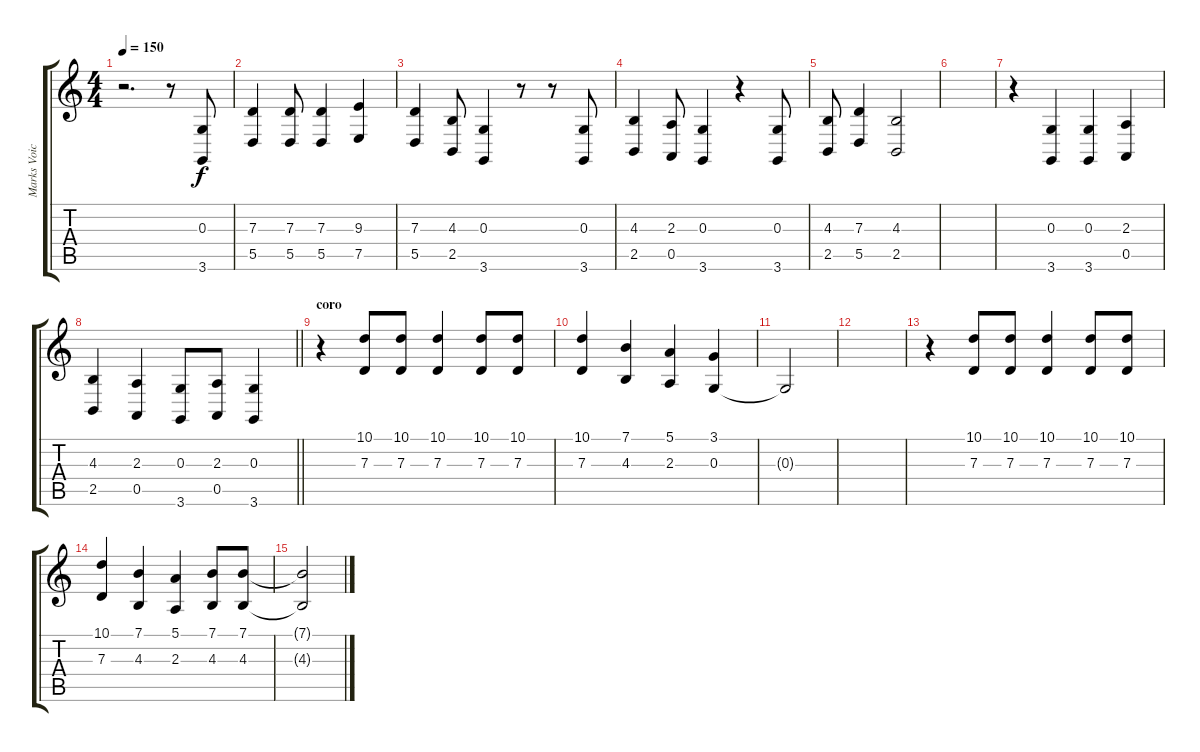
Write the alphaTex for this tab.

\track ("Marks Voice" "Marks Voic") {instrument tenorsax}
\staff {score tabs}
\tuning (E4 B3 G3 D3 A2 E2) {hide}
\ts (4 4)
\tempo 150
\clef g2
\ks c
r.2{d dy f} r.8 (0.3 3.6).8 |
(7.3 5.5).4 (7.3 5.5).8 (7.3 5.5).4 (9.3 7.5).4 |
(7.3 5.5).4 (4.3 2.5).8 (0.3 3.6).4 r.8 r.8 (0.3 3.6).8 |
(4.3 2.5).4 (2.3 0.5).8 (0.3 3.6).4 r.4 (0.3 3.6).8 |
(4.3 2.5).8 (7.3 5.5).4 (4.3 2.5).2 |
|
r.4 (0.3 3.6).4 (0.3 3.6).4 (2.3 0.5).4 |
\barLineRight lightlight
(4.3 2.5).4 (2.3 0.5).4 (0.3 3.6).8 (2.3 0.5).8 (0.3 3.6).4 |
\section ("" "coro")
r.4 (10.1 7.3).8 (10.1 7.3).8 (10.1 7.3).4 (10.1 7.3).8 (10.1 7.3).8 |
(10.1 7.3).4 (7.1 4.3).4 (5.1 2.3).4 (3.1 0.3).4 |
0.3{t}.2 |
|
r.4 (10.1 7.3).8 (10.1 7.3).8 (10.1 7.3).4 (10.1 7.3).8 (10.1 7.3).8 |
(10.1 7.3).4 (7.1 4.3).4 (5.1 2.3).4 (7.1 4.3).8 (7.1 4.3).8 |
(7.1{t} 4.3{t}).2
